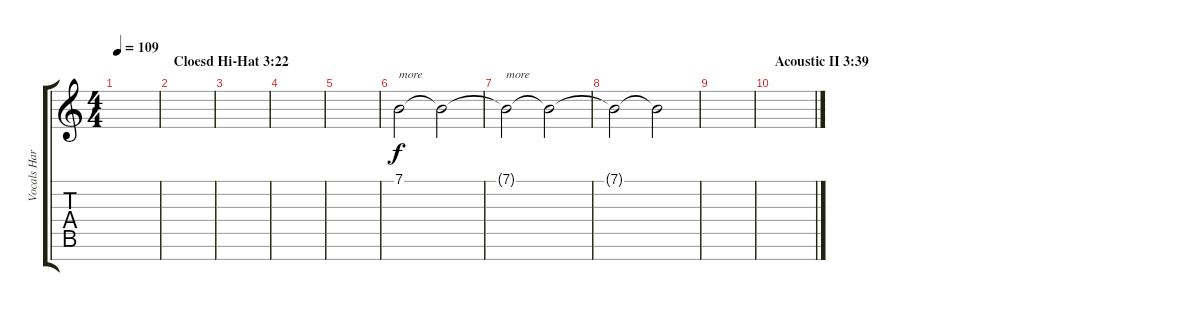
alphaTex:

\track ("Vocals Harmony" "Vocals Har") {instrument stringensemble1}
\staff {score tabs}
\tuning (E4 B3 G3 D3 A2 E2 B1) {hide}
\ts (4 4)
\tempo 109
\clef g2
\ks c
|
\section ("" "Cloesd Hi-Hat 3:22")
|
|
|
|
7.1.2{txt "more"} 7.1{t}.2 |
7.1{t}.2{txt "more"} 7.1{t}.2 |
7.1{t}.2 7.1{t}.2 |
|
\section ("" "Acoustic II 3:39")
